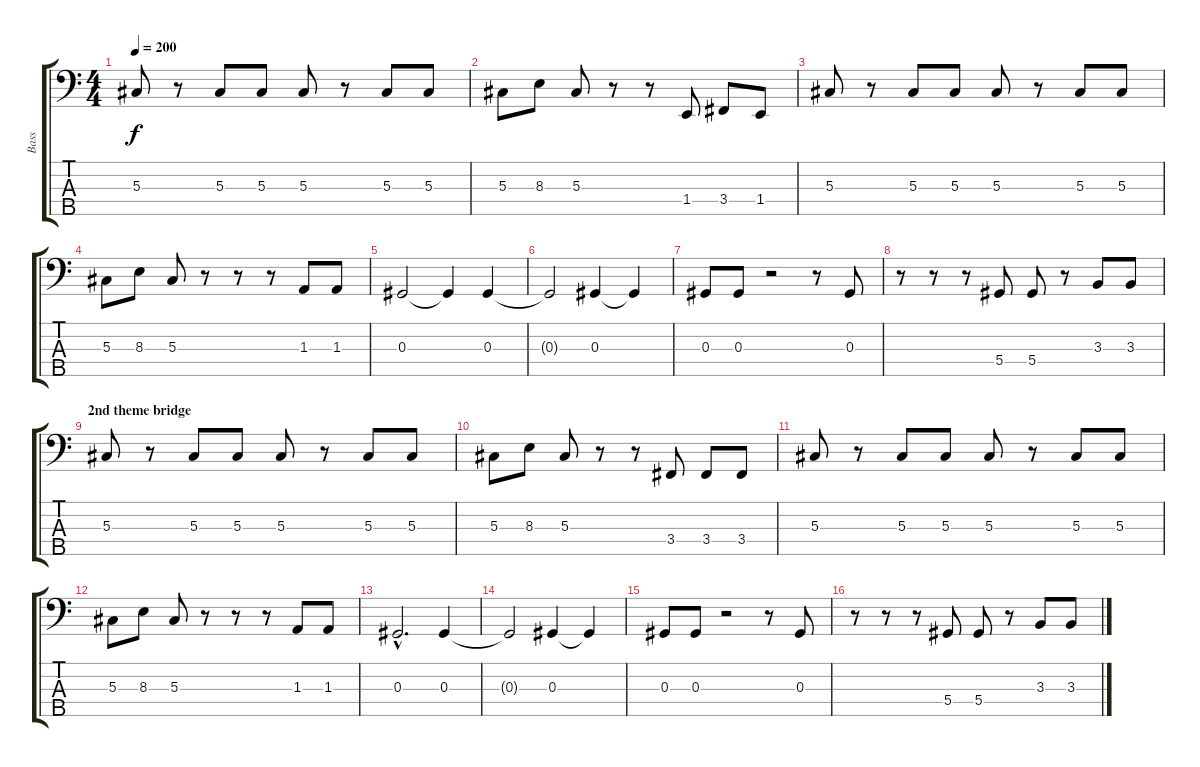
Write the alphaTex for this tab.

\track ("Bass" "Bass") {instrument electricbassfinger}
\staff {score tabs}
\tuning (Gb2 Db2 Ab1 Eb1 Bb0) {hide}
\ts (4 4)
\tempo 200
\clef f4
\ks c
5.3.8{dy f} r.8 5.3.8 5.3.8 5.3.8 r.8 5.3.8 5.3.8 |
5.3.8 8.3.8 5.3.8 r.8 r.8 1.4.8 3.4.8 1.4.8 |
5.3.8 r.8 5.3.8 5.3.8 5.3.8 r.8 5.3.8 5.3.8 |
5.3.8 8.3.8 5.3.8 r.8 r.8 r.8 1.3.8 1.3.8 |
0.3.2 0.3{t}.4 0.3.4 |
0.3{t}.2 0.3.4 0.3{t}.4 |
0.3.8 0.3.8 r.2 r.8 0.3.8 |
r.8 r.8 r.8 5.4.8 5.4.8 r.8 3.3.8 3.3.8 |
\section ("" "2nd theme bridge")
5.3.8 r.8 5.3.8 5.3.8 5.3.8 r.8 5.3.8 5.3.8 |
5.3.8 8.3.8 5.3.8 r.8 r.8 3.4.8 3.4.8 3.4.8 |
5.3.8 r.8 5.3.8 5.3.8 5.3.8 r.8 5.3.8 5.3.8 |
5.3.8 8.3.8 5.3.8 r.8 r.8 r.8 1.3.8 1.3.8 |
0.3{hac}.2{d} 0.3.4 |
0.3{t}.2 0.3.4 0.3{t}.4 |
0.3.8 0.3.8 r.2 r.8 0.3.8 |
r.8 r.8 r.8 5.4.8 5.4.8 r.8 3.3.8 3.3.8
